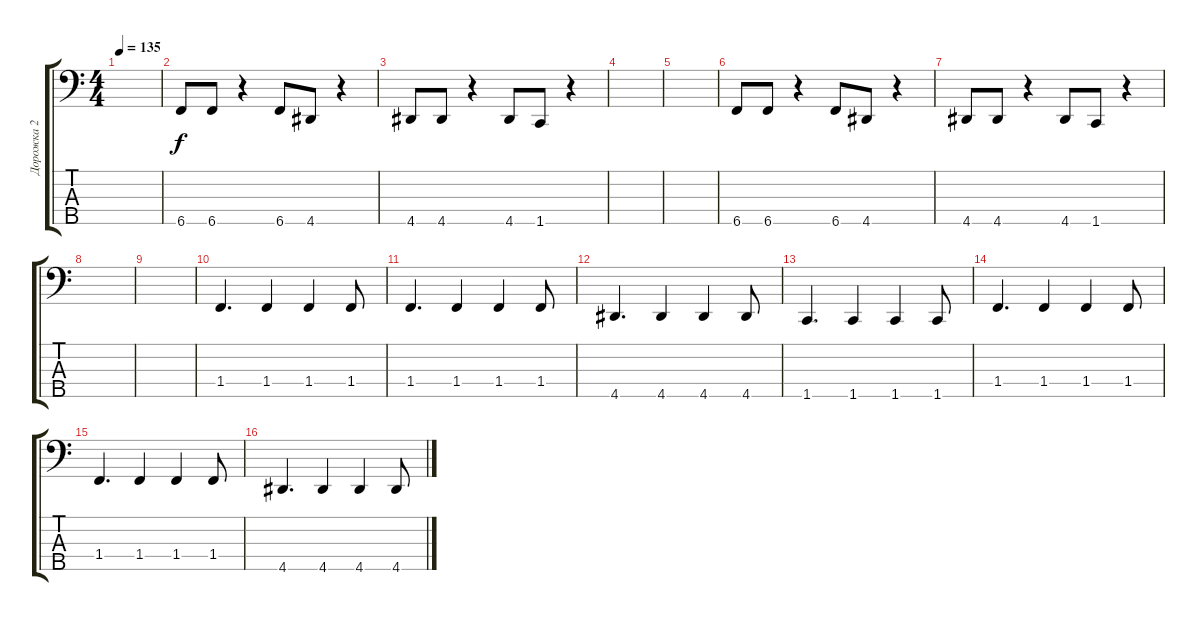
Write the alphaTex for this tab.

\track ("Дорожка 2" "Дорожка 2") {instrument electricbassfinger}
\staff {score tabs}
\tuning (G2 D2 A1 E1 B0) {hide}
\ts (4 4)
\tempo 135
\clef f4
\ks c
|
6.5.8 6.5.8 r.4 6.5.8 4.5.8 r.4 |
4.5.8 4.5.8 r.4 4.5.8 1.5.8 r.4 |
|
|
6.5.8 6.5.8 r.4 6.5.8 4.5.8 r.4 |
4.5.8 4.5.8 r.4 4.5.8 1.5.8 r.4 |
|
|
1.4.4{d} 1.4.4 1.4.4 1.4.8 |
1.4.4{d} 1.4.4 1.4.4 1.4.8 |
4.5.4{d} 4.5.4 4.5.4 4.5.8 |
1.5.4{d} 1.5.4 1.5.4 1.5.8 |
1.4.4{d} 1.4.4 1.4.4 1.4.8 |
1.4.4{d} 1.4.4 1.4.4 1.4.8 |
4.5.4{d} 4.5.4 4.5.4 4.5.8
